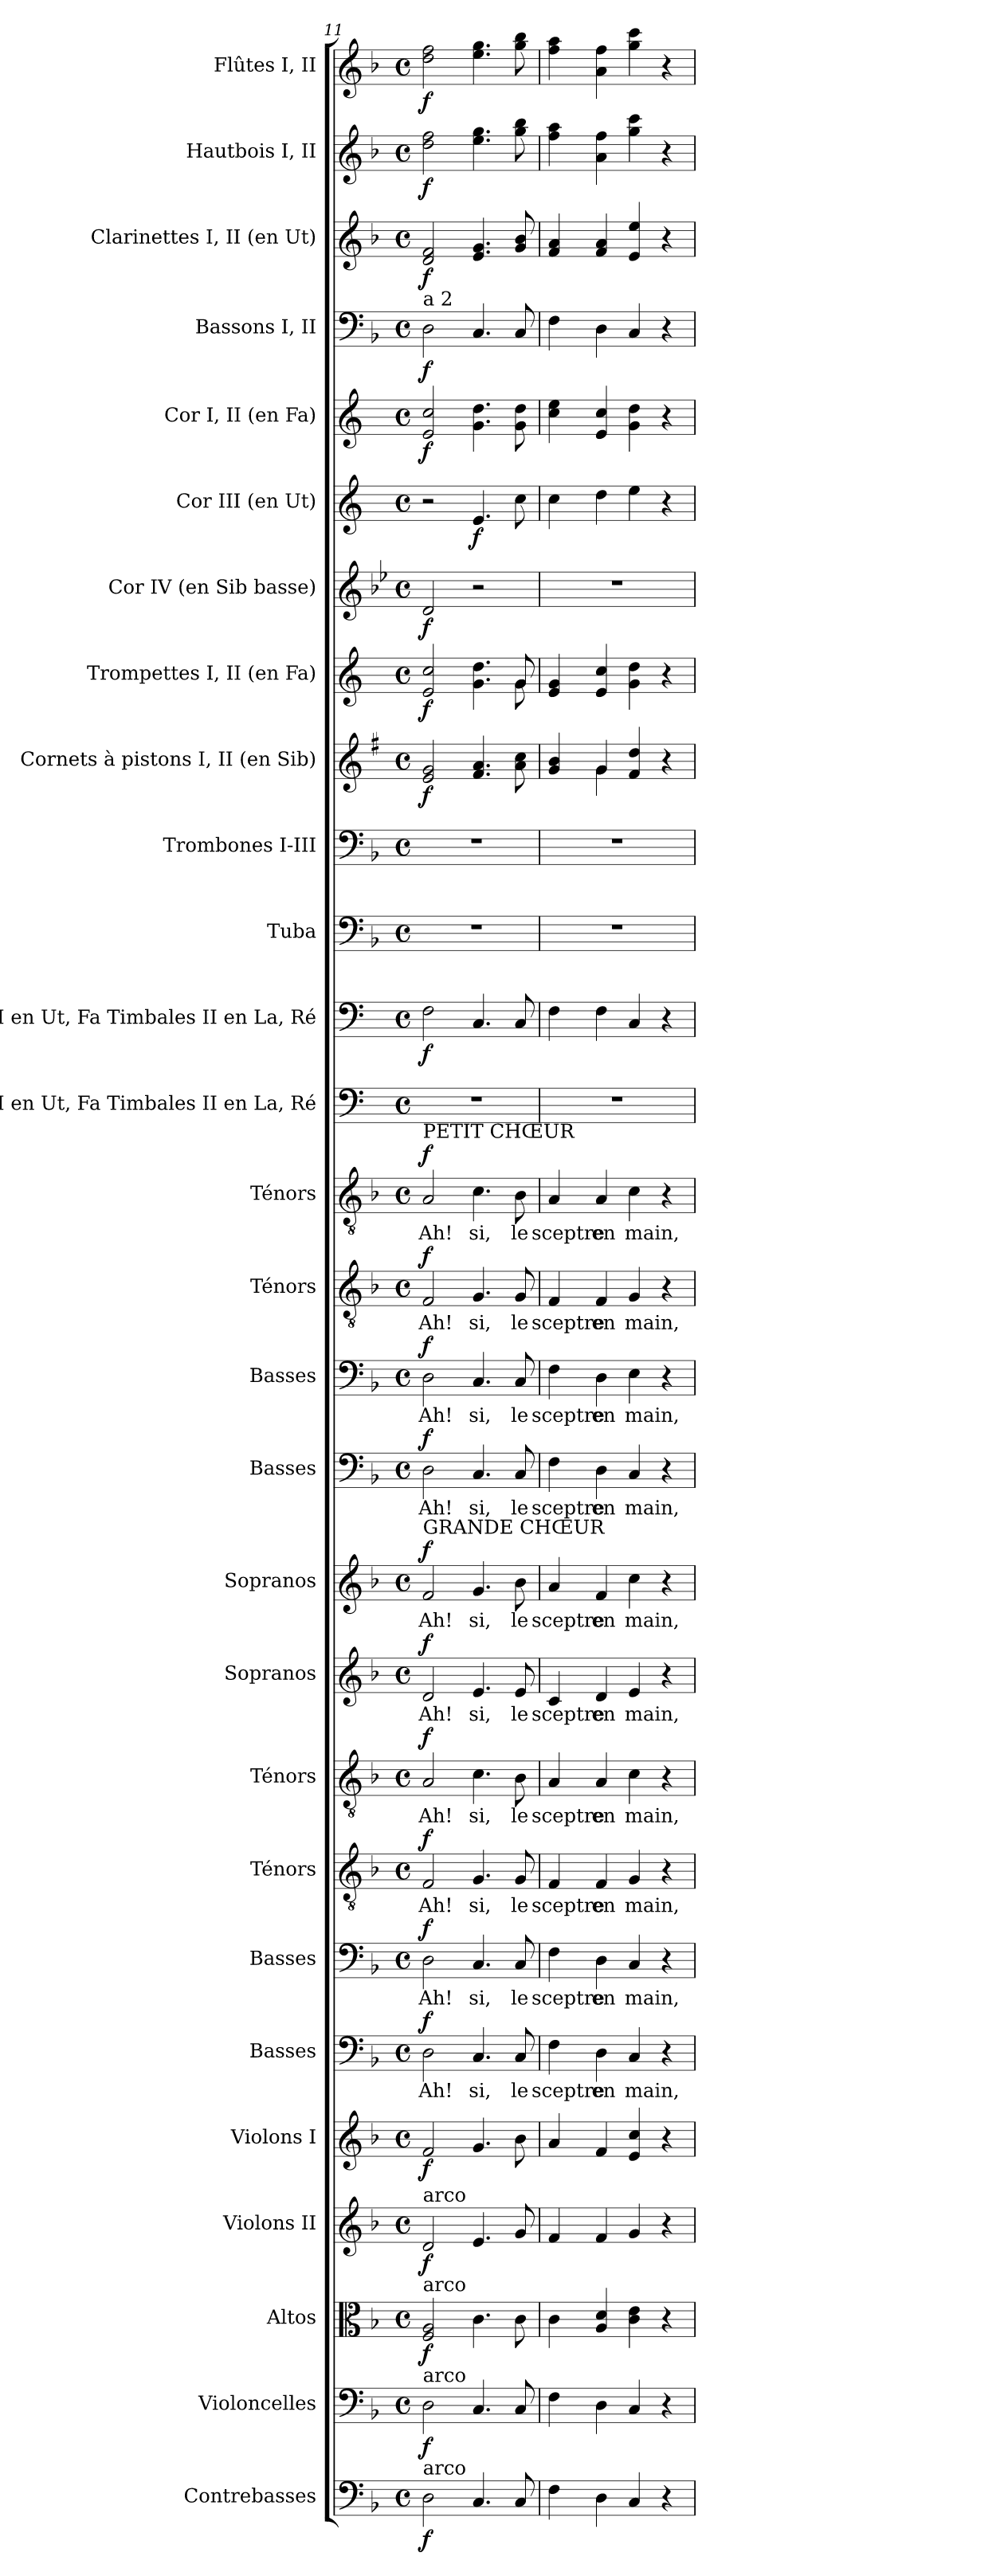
**kern	**dynam	**kern	**dynam	**kern	**dynam	**kern	**dynam	**kern	**dynam	**kern	**text	**dynam	**kern	**text	**dynam	**kern	**text	**dynam	**kern	**text	**dynam	**kern	**text	**dynam	**kern	**text	**dynam	**kern	**text	**dynam	**kern	**text	**dynam	**kern	**text	**dynam	**kern	**text	**dynam	**kern	**kern	**dynam	**kern	**kern	**kern	**dynam	**kern	**dynam	**kern	**dynam	**kern	**dynam	**kern	**dynam	**kern	**dynam	**kern	**dynam	**kern	**dynam	**kern	**dynam
*part28	*part28	*part27	*part27	*part26	*part26	*part25	*part25	*part24	*part24	*part23	*part23	*part23	*part22	*part22	*part22	*part21	*part21	*part21	*part20	*part20	*part20	*part19	*part19	*part19	*part18	*part18	*part18	*part17	*part17	*part17	*part16	*part16	*part16	*part15	*part15	*part15	*part14	*part14	*part14	*part13	*part12	*part12	*part11	*part10	*part9	*part9	*part8	*part8	*part7	*part7	*part6	*part6	*part5	*part5	*part4	*part4	*part3	*part3	*part2	*part2	*part1	*part1
*staff28	*staff28	*staff27	*staff27	*staff26	*staff26	*staff25	*staff25	*staff24	*staff24	*staff23	*staff23	*staff23	*staff22	*staff22	*staff22	*staff21	*staff21	*staff21	*staff20	*staff20	*staff20	*staff19	*staff19	*staff19	*staff18	*staff18	*staff18	*staff17	*staff17	*staff17	*staff16	*staff16	*staff16	*staff15	*staff15	*staff15	*staff14	*staff14	*staff14	*staff13	*staff12	*staff12	*staff11	*staff10	*staff9	*staff9	*staff8	*staff8	*staff7	*staff7	*staff6	*staff6	*staff5	*staff5	*staff4	*staff4	*staff3	*staff3	*staff2	*staff2	*staff1	*staff1
*I"Contrebasses	*	*I"Violoncelles	*	*I"Altos	*	*I"Violons II	*	*I"Violons I	*	*I"Basses	*	*	*I"Basses	*	*	*I"Ténors	*	*	*I"Ténors	*	*	*I"Sopranos	*	*	*I"Sopranos	*	*	*I"Basses	*	*	*I"Basses	*	*	*I"Ténors	*	*	*I"Ténors	*	*	*I"I en Ut, Fa  Timbales       II en La, Ré	*I"I en Ut, Fa  Timbales       II en La, Ré	*	*I"Tuba	*I"Trombones I-III	*I"Cornets à pistons I, II (en Sib)	*	*I"Trompettes I, II (en Fa)	*	*I"Cor IV (en Sib basse)	*	*I"Cor III (en Ut)	*	*I"Cor I, II (en Fa)	*	*I"Bassons I, II	*	*I"Clarinettes I, II (en Ut)	*	*I"Hautbois I, II	*	*I"Flûtes I, II	*
*I'Cb.	*	*I'Vlles	*	*I'Altos	*	*I'Vns II	*	*I'Vns I	*	*I'Basses	*	*	*I'Basses	*	*	*I'Tén.	*	*	*I'Tén.	*	*	*I'Sopr.	*	*	*I'Sopr.	*	*	*I'Basses	*	*	*I'Basses	*	*	*I'Tén.	*	*	*I'Tén.	*	*	*I'Timb.	*I'Timb.	*	*I'Tb.	*I'Trb.	*I'C.à p. (Sib)	*	*I'Tr. (Fa)	*	*I'Cor (Sib basse)	*	*I'Cor (Ut)	*	*I'Cor (Fa)	*	*I'Bns	*	*I'Cl. (Ut)	*	*I'Hb.	*	*I'Fl.	*
*clefF4	*	*clefF4	*	*clefC3	*	*clefG2	*	*clefG2	*	*clefF4	*	*	*clefF4	*	*	*clefGv2	*	*	*clefGv2	*	*	*clefG2	*	*	*clefG2	*	*	*clefF4	*	*	*clefF4	*	*	*clefGv2	*	*	*clefGv2	*	*	*clefF4	*clefF4	*	*clefF4	*clefF4	*clefG2	*	*clefG2	*	*clefG2	*	*clefG2	*	*clefG2	*	*clefF4	*	*clefG2	*	*clefG2	*	*clefG2	*
*ITrd7c12	*	*	*	*	*	*	*	*	*	*	*	*	*	*	*	*ITrd7c12	*	*	*ITrd7c12	*	*	*	*	*	*	*	*	*	*	*	*	*	*	*ITrd7c12	*	*	*ITrd7c12	*	*	*	*	*	*	*	*ITrd1c2	*	*ITrd-3c-5	*	*ITrd8c14	*	*ITrd7c12	*	*ITrd4c7	*	*	*	*	*	*	*	*	*
*k[b-]	*	*k[b-]	*	*k[b-]	*	*k[b-]	*	*k[b-]	*	*k[b-]	*	*	*k[b-]	*	*	*k[b-]	*	*	*k[b-]	*	*	*k[b-]	*	*	*k[b-]	*	*	*k[b-]	*	*	*k[b-]	*	*	*k[b-]	*	*	*k[b-]	*	*	*k[]	*k[]	*	*k[b-]	*k[b-]	*k[b-]	*	*k[b-]	*	*k[b-e-]	*	*k[]	*	*k[b-]	*	*k[b-]	*	*k[b-]	*	*k[b-]	*	*k[b-]	*
*F:	*	*F:	*	*F:	*	*F:	*	*F:	*	*F:	*	*	*F:	*	*	*F:	*	*	*F:	*	*	*F:	*	*	*F:	*	*	*F:	*	*	*F:	*	*	*F:	*	*	*F:	*	*	*C:	*C:	*	*F:	*F:	*F:	*	*F:	*	*B-:	*	*C:	*	*F:	*	*F:	*	*F:	*	*F:	*	*F:	*
*M4/4	*	*M4/4	*	*M4/4	*	*M4/4	*	*M4/4	*	*M4/4	*	*	*M4/4	*	*	*M4/4	*	*	*M4/4	*	*	*M4/4	*	*	*M4/4	*	*	*M4/4	*	*	*M4/4	*	*	*M4/4	*	*	*M4/4	*	*	*M4/4	*M4/4	*	*M4/4	*M4/4	*M4/4	*	*M4/4	*	*M4/4	*	*M4/4	*	*M4/4	*	*M4/4	*	*M4/4	*	*M4/4	*	*M4/4	*
*met(c)	*	*met(c)	*	*met(c)	*	*met(c)	*	*met(c)	*	*met(c)	*	*	*met(c)	*	*	*met(c)	*	*	*met(c)	*	*	*met(c)	*	*	*met(c)	*	*	*met(c)	*	*	*met(c)	*	*	*met(c)	*	*	*met(c)	*	*	*met(c)	*met(c)	*	*met(c)	*met(c)	*met(c)	*	*met(c)	*	*met(c)	*	*met(c)	*	*met(c)	*	*met(c)	*	*met(c)	*	*met(c)	*	*met(c)	*
=11	=11	=11	=11	=11	=11	=11	=11	=11	=11	=11	=11	=11	=11	=11	=11	=11	=11	=11	=11	=11	=11	=11	=11	=11	=11	=11	=11	=11	=11	=11	=11	=11	=11	=11	=11	=11	=11	=11	=11	=11	=11	=11	=11	=11	=11	=11	=11	=11	=11	=11	=11	=11	=11	=11	=11	=11	=11	=11	=11	=11	=11	=11
!	!	!	!	!	!	!	!	!	!	!	!LO:LY:b:color=#000000	!	!	!	!	!	!	!	!	!	!	!	!	!	!	!	!	!	!	!	!	!	!	!	!	!	!	!	!	!	!	!	!	!	!	!	!	!	!	!	!	!	!	!	!	!	!	!	!	!	!	!
!	!	!	!	!	!	!	!	!	!	!	!	!	!	!LO:LY:b:color=#000000	!	!	!	!	!	!	!	!	!	!	!	!	!	!	!	!	!	!	!	!	!	!	!	!	!	!	!	!	!	!	!	!	!	!	!	!	!	!	!	!	!	!	!	!	!	!	!	!
!	!	!	!	!	!	!	!	!	!	!	!	!	!	!	!	!	!LO:LY:b:color=#000000	!	!	!	!	!	!	!	!	!	!	!	!	!	!	!	!	!	!	!	!	!	!	!	!	!	!	!	!	!	!	!	!	!	!	!	!	!	!	!	!	!	!	!	!	!
!	!	!	!	!	!	!	!	!	!	!	!	!	!	!	!	!	!	!	!	!LO:LY:b:color=#000000	!	!	!	!	!	!	!	!	!	!	!	!	!	!	!	!	!	!	!	!	!	!	!	!	!	!	!	!	!	!	!	!	!	!	!	!	!	!	!	!	!	!
!	!	!	!	!	!	!	!	!	!	!	!	!	!	!	!	!	!	!	!	!	!	!	!LO:LY:b:color=#000000	!	!	!	!	!	!	!	!	!	!	!	!	!	!	!	!	!	!	!	!	!	!	!	!	!	!	!	!	!	!	!	!	!	!	!	!	!	!	!
!	!	!	!	!	!	!	!	!	!	!	!	!	!	!	!	!	!	!	!	!	!	!	!	!	!	!LO:LY:b:color=#000000	!	!	!	!	!	!	!	!	!	!	!	!	!	!	!	!	!	!	!	!	!	!	!	!	!	!	!	!	!	!	!	!	!	!	!	!
!	!	!	!	!	!	!	!	!	!	!	!	!	!	!	!	!	!	!	!	!	!	!	!	!	!	!	!	!	!LO:LY:b:color=#000000	!	!	!	!	!	!	!	!	!	!	!	!	!	!	!	!	!	!	!	!	!	!	!	!	!	!	!	!	!	!	!	!	!
!	!	!	!	!	!	!	!	!	!	!	!	!	!	!	!	!	!	!	!	!	!	!	!	!	!	!	!	!	!	!	!	!LO:LY:b:color=#000000	!	!	!	!	!	!	!	!	!	!	!	!	!	!	!	!	!	!	!	!	!	!	!	!	!	!	!	!	!	!
!	!	!	!	!	!	!	!	!	!	!	!	!	!	!	!	!	!	!	!	!	!	!	!	!	!	!	!	!	!	!	!	!	!	!	!LO:LY:b:color=#000000	!	!	!	!	!	!	!	!	!	!	!	!	!	!	!	!	!	!	!	!	!	!	!	!	!	!	!
!	!	!	!	!	!	!	!	!	!	!	!	!	!	!	!	!	!	!	!	!	!	!	!	!	!	!	!	!	!	!	!	!	!	!	!	!	!	!	!	!	!	!	!	!	!	!	!	!	!	!	!	!	!	!	!LO:TX:a:t=a 2	!	!	!	!	!	!	!
!	!	!	!	!	!	!	!	!	!	!	!	!	!	!	!	!	!	!	!	!	!	!	!	!	!	!	!	!	!	!	!	!	!	!	!	!	!LO:TX:a:t=PETIT CHŒUR	!	!	!	!	!	!	!	!	!	!	!	!	!	!	!	!	!	!	!	!	!	!	!	!	!
!	!	!	!	!	!	!	!	!	!	!	!	!	!	!	!	!	!	!	!	!	!	!	!	!	!LO:TX:a:t=GRANDE CHŒUR	!	!	!	!	!	!	!	!	!	!	!	!	!	!	!	!	!	!	!	!	!	!	!	!	!	!	!	!	!	!	!	!	!	!	!	!	!
!	!	!	!	!	!	!LO:TX:a:t=arco	!	!	!	!	!	!	!	!	!	!	!	!	!	!	!	!	!	!	!	!	!	!	!	!	!	!	!	!	!	!	!	!	!	!	!	!	!	!	!	!	!	!	!	!	!	!	!	!	!	!	!	!	!	!	!	!
!	!	!	!	!LO:TX:a:t=arco	!	!	!	!	!	!	!	!	!	!	!	!	!	!	!	!	!	!	!	!	!	!	!	!	!	!	!	!	!	!	!	!	!	!	!	!	!	!	!	!	!	!	!	!	!	!	!	!	!	!	!	!	!	!	!	!	!	!
!	!	!LO:TX:a:t=arco	!	!	!	!	!	!	!	!	!	!	!	!	!	!	!	!	!	!	!	!	!	!	!	!	!	!	!	!	!	!	!	!	!	!	!	!	!	!	!	!	!	!	!	!	!	!	!	!	!	!	!	!	!	!	!	!	!	!	!	!
!LO:TX:a:t=arco	!	!	!	!	!	!	!	!	!	!	!	!	!	!	!	!	!	!	!	!	!	!	!	!	!	!	!	!	!	!	!	!	!	!	!	!	!	!	!	!	!	!	!	!	!	!	!	!	!	!	!	!	!	!	!	!	!	!	!	!	!	!
!	!	!	!	!	!	!	!	!	!	!	!	!	!	!	!	!	!	!	!	!	!	!	!	!	!	!	!	!	!	!	!	!	!	!	!	!	!	!LO:LY:b:color=#000000	!	!	!	!	!	!	!	!	!	!	!	!	!	!	!	!	!	!	!	!	!	!	!	!
*	*	*	*	*	*	*	*	*	*	*	*	*	*	*	*	*	*	*	*	*	*	*	*	*	*	*	*	*	*	*	*	*	*	*	*	*	*	*	*	*	*	*	*	*	*	*	*^	*	*	*	*	*	*	*	*	*	*	*	*	*	*	*
2DDi\	f	2Di\	f	2Fi/ 2Ai	f	2di/	f	2fi/	f	2Di\	Ah!	f	2Di\	Ah!	f	2FFi/	Ah!	f	2AAi/	Ah!	f	2di/	Ah!	f	2fi/	Ah!	f	2Di\	Ah!	f	2Di\	Ah!	f	2FFi/	Ah!	f	2AAi/	Ah!	f	1r	2Fi\	f	1r	1r	2di/ 2fi	f	2ai/ 2ffi	2..ryy	f	2Di/	f	2r	.	2Ai/ 2fi	f	2Di\	f	2di/ 2fi	f	2ddi\ 2ffi	f	2ddi\ 2ffi	f
!	!	!	!	!	!	!	!	!	!	!	!LO:LY:b:color=#000000	!	!	!	!	!	!	!	!	!	!	!	!	!	!	!	!	!	!	!	!	!	!	!	!	!	!	!	!	!	!	!	!	!	!	!	!	!	!	!	!	!	!	!	!	!	!	!	!	!	!	!	!
!	!	!	!	!	!	!	!	!	!	!	!	!	!	!LO:LY:b:color=#000000	!	!	!	!	!	!	!	!	!	!	!	!	!	!	!	!	!	!	!	!	!	!	!	!	!	!	!	!	!	!	!	!	!	!	!	!	!	!	!	!	!	!	!	!	!	!	!	!	!
!	!	!	!	!	!	!	!	!	!	!	!	!	!	!	!	!	!LO:LY:b:color=#000000	!	!	!	!	!	!	!	!	!	!	!	!	!	!	!	!	!	!	!	!	!	!	!	!	!	!	!	!	!	!	!	!	!	!	!	!	!	!	!	!	!	!	!	!	!	!
!	!	!	!	!	!	!	!	!	!	!	!	!	!	!	!	!	!	!	!	!LO:LY:b:color=#000000	!	!	!	!	!	!	!	!	!	!	!	!	!	!	!	!	!	!	!	!	!	!	!	!	!	!	!	!	!	!	!	!	!	!	!	!	!	!	!	!	!	!	!
!	!	!	!	!	!	!	!	!	!	!	!	!	!	!	!	!	!	!	!	!	!	!	!LO:LY:b:color=#000000	!	!	!	!	!	!	!	!	!	!	!	!	!	!	!	!	!	!	!	!	!	!	!	!	!	!	!	!	!	!	!	!	!	!	!	!	!	!	!	!
!	!	!	!	!	!	!	!	!	!	!	!	!	!	!	!	!	!	!	!	!	!	!	!	!	!	!LO:LY:b:color=#000000	!	!	!	!	!	!	!	!	!	!	!	!	!	!	!	!	!	!	!	!	!	!	!	!	!	!	!	!	!	!	!	!	!	!	!	!	!
!	!	!	!	!	!	!	!	!	!	!	!	!	!	!	!	!	!	!	!	!	!	!	!	!	!	!	!	!	!LO:LY:b:color=#000000	!	!	!	!	!	!	!	!	!	!	!	!	!	!	!	!	!	!	!	!	!	!	!	!	!	!	!	!	!	!	!	!	!	!
!	!	!	!	!	!	!	!	!	!	!	!	!	!	!	!	!	!	!	!	!	!	!	!	!	!	!	!	!	!	!	!	!LO:LY:b:color=#000000	!	!	!	!	!	!	!	!	!	!	!	!	!	!	!	!	!	!	!	!	!	!	!	!	!	!	!	!	!	!	!
!	!	!	!	!	!	!	!	!	!	!	!	!	!	!	!	!	!	!	!	!	!	!	!	!	!	!	!	!	!	!	!	!	!	!	!LO:LY:b:color=#000000	!	!	!	!	!	!	!	!	!	!	!	!	!	!	!	!	!	!	!	!	!	!	!	!	!	!	!	!
!	!	!	!	!	!	!	!	!	!	!	!	!	!	!	!	!	!	!	!	!	!	!	!	!	!	!	!	!	!	!	!	!	!	!	!	!	!	!LO:LY:b:color=#000000	!	!	!	!	!	!	!	!	!	!	!	!	!	!	!	!	!	!	!	!	!	!	!	!	!
4.CCi/	.	4.Ci/	.	4.ci\	.	4.ei/	.	4.gi/	.	4.Ci/	si,	.	4.Ci/	si,	.	4.GGi/	si,	.	4.Ci\	si,	.	4.ei/	si,	.	4.gi/	si,	.	4.Ci/	si,	.	4.Ci/	si,	.	4.GGi/	si,	.	4.Ci\	si,	.	.	4.Ci/	.	.	.	4.ei/ 4.gi	.	4.cci\ 4.ggi	.	.	2r	.	4.Ei/	f	4.ci\ 4.gi	.	4.Ci/	.	4.ei/ 4.gi	.	4.eei\ 4.ggi	.	4.eei\ 4.ggi	.
!	!	!	!	!	!	!	!	!	!	!	!LO:LY:b:color=#000000	!	!	!	!	!	!	!	!	!	!	!	!	!	!	!	!	!	!	!	!	!	!	!	!	!	!	!	!	!	!	!	!	!	!	!	!	!	!	!	!	!	!	!	!	!	!	!	!	!	!	!	!
!	!	!	!	!	!	!	!	!	!	!	!	!	!	!LO:LY:b:color=#000000	!	!	!	!	!	!	!	!	!	!	!	!	!	!	!	!	!	!	!	!	!	!	!	!	!	!	!	!	!	!	!	!	!	!	!	!	!	!	!	!	!	!	!	!	!	!	!	!	!
!	!	!	!	!	!	!	!	!	!	!	!	!	!	!	!	!	!LO:LY:b:color=#000000	!	!	!	!	!	!	!	!	!	!	!	!	!	!	!	!	!	!	!	!	!	!	!	!	!	!	!	!	!	!	!	!	!	!	!	!	!	!	!	!	!	!	!	!	!	!
!	!	!	!	!	!	!	!	!	!	!	!	!	!	!	!	!	!	!	!	!LO:LY:b:color=#000000	!	!	!	!	!	!	!	!	!	!	!	!	!	!	!	!	!	!	!	!	!	!	!	!	!	!	!	!	!	!	!	!	!	!	!	!	!	!	!	!	!	!	!
!	!	!	!	!	!	!	!	!	!	!	!	!	!	!	!	!	!	!	!	!	!	!	!LO:LY:b:color=#000000	!	!	!	!	!	!	!	!	!	!	!	!	!	!	!	!	!	!	!	!	!	!	!	!	!	!	!	!	!	!	!	!	!	!	!	!	!	!	!	!
!	!	!	!	!	!	!	!	!	!	!	!	!	!	!	!	!	!	!	!	!	!	!	!	!	!	!LO:LY:b:color=#000000	!	!	!	!	!	!	!	!	!	!	!	!	!	!	!	!	!	!	!	!	!	!	!	!	!	!	!	!	!	!	!	!	!	!	!	!	!
!	!	!	!	!	!	!	!	!	!	!	!	!	!	!	!	!	!	!	!	!	!	!	!	!	!	!	!	!	!LO:LY:b:color=#000000	!	!	!	!	!	!	!	!	!	!	!	!	!	!	!	!	!	!	!	!	!	!	!	!	!	!	!	!	!	!	!	!	!	!
!	!	!	!	!	!	!	!	!	!	!	!	!	!	!	!	!	!	!	!	!	!	!	!	!	!	!	!	!	!	!	!	!LO:LY:b:color=#000000	!	!	!	!	!	!	!	!	!	!	!	!	!	!	!	!	!	!	!	!	!	!	!	!	!	!	!	!	!	!	!
!	!	!	!	!	!	!	!	!	!	!	!	!	!	!	!	!	!	!	!	!	!	!	!	!	!	!	!	!	!	!	!	!	!	!	!LO:LY:b:color=#000000	!	!	!	!	!	!	!	!	!	!	!	!	!	!	!	!	!	!	!	!	!	!	!	!	!	!	!	!
!	!	!	!	!	!	!	!	!	!	!	!	!	!	!	!	!	!	!	!	!	!	!	!	!	!	!	!	!	!	!	!	!	!	!	!	!	!	!LO:LY:b:color=#000000	!	!	!	!	!	!	!	!	!	!	!	!	!	!	!	!	!	!	!	!	!	!	!	!	!
8CCi/	.	8Ci/	.	8ci\	.	8gi/	.	8b-i\	.	8Ci/	le	.	8Ci/	le	.	8GGi/	le	.	8BB-i\	le	.	8ei/	le	.	8b-i\	le	.	8Ci/	le	.	8Ci/	le	.	8GGi/	le	.	8BB-i\	le	.	.	8Ci/	.	.	.	8gi\ 8b-i	.	8cci/	8cci\	.	.	.	8ci\	.	8ci\ 8gi	.	8Ci/	.	8gi/ 8b-i	.	8ggi\ 8bb-i	.	8ggi\ 8bb-i	.
*	*	*	*	*	*	*	*	*	*	*	*	*	*	*	*	*	*	*	*	*	*	*	*	*	*	*	*	*	*	*	*	*	*	*	*	*	*	*	*	*	*	*	*	*	*	*	*v	*v	*	*	*	*	*	*	*	*	*	*	*	*	*	*	*
=12	=12	=12	=12	=12	=12	=12	=12	=12	=12	=12	=12	=12	=12	=12	=12	=12	=12	=12	=12	=12	=12	=12	=12	=12	=12	=12	=12	=12	=12	=12	=12	=12	=12	=12	=12	=12	=12	=12	=12	=12	=12	=12	=12	=12	=12	=12	=12	=12	=12	=12	=12	=12	=12	=12	=12	=12	=12	=12	=12	=12	=12	=12
*	*	*	*	*	*	*	*	*	*	*	*	*	*	*	*	*	*	*	*	*	*	*	*	*	*	*	*	*	*	*	*	*	*	*	*	*	*	*	*	*	*	*	*	*	*	*	*^	*	*	*	*	*	*	*	*	*	*	*	*	*	*	*
!	!	!	!	!	!	!	!	!	!	!	!LO:LY:b:color=#000000	!	!	!	!	!	!	!	!	!	!	!	!	!	!	!	!	!	!	!	!	!	!	!	!	!	!	!	!	!	!	!	!	!	!	!	!	!	!	!	!	!	!	!	!	!	!	!	!	!	!	!	!
*	*	*	*	*	*	*	*	*	*	*	*	*	*	*	*	*	*	*	*	*	*	*	*	*	*	*	*	*	*	*	*	*	*	*	*	*	*	*	*	*	*	*	*	*	*	*	*v	*v	*	*	*	*	*	*	*	*	*	*	*	*	*	*	*
*	*	*	*	*	*	*	*	*	*	*	*	*	*	*	*	*	*	*	*	*	*	*	*	*	*	*	*	*	*	*	*	*	*	*	*	*	*	*	*	*	*	*	*	*	*	*	*^	*	*	*	*	*	*	*	*	*	*	*	*	*	*	*
!	!	!	!	!	!	!	!	!	!	!	!	!	!	!LO:LY:b:color=#000000	!	!	!	!	!	!	!	!	!	!	!	!	!	!	!	!	!	!	!	!	!	!	!	!	!	!	!	!	!	!	!	!	!	!	!	!	!	!	!	!	!	!	!	!	!	!	!	!	!
*	*	*	*	*	*	*	*	*	*	*	*	*	*	*	*	*	*	*	*	*	*	*	*	*	*	*	*	*	*	*	*	*	*	*	*	*	*	*	*	*	*	*	*	*	*	*	*v	*v	*	*	*	*	*	*	*	*	*	*	*	*	*	*	*
*	*	*	*	*	*	*	*	*	*	*	*	*	*	*	*	*	*	*	*	*	*	*	*	*	*	*	*	*	*	*	*	*	*	*	*	*	*	*	*	*	*	*	*	*	*	*	*^	*	*	*	*	*	*	*	*	*	*	*	*	*	*	*
!	!	!	!	!	!	!	!	!	!	!	!	!	!	!	!	!	!LO:LY:b:color=#000000	!	!	!	!	!	!	!	!	!	!	!	!	!	!	!	!	!	!	!	!	!	!	!	!	!	!	!	!	!	!	!	!	!	!	!	!	!	!	!	!	!	!	!	!	!	!
*	*	*	*	*	*	*	*	*	*	*	*	*	*	*	*	*	*	*	*	*	*	*	*	*	*	*	*	*	*	*	*	*	*	*	*	*	*	*	*	*	*	*	*	*	*	*	*v	*v	*	*	*	*	*	*	*	*	*	*	*	*	*	*	*
*	*	*	*	*	*	*	*	*	*	*	*	*	*	*	*	*	*	*	*	*	*	*	*	*	*	*	*	*	*	*	*	*	*	*	*	*	*	*	*	*	*	*	*	*	*	*	*^	*	*	*	*	*	*	*	*	*	*	*	*	*	*	*
!	!	!	!	!	!	!	!	!	!	!	!	!	!	!	!	!	!	!	!	!LO:LY:b:color=#000000	!	!	!	!	!	!	!	!	!	!	!	!	!	!	!	!	!	!	!	!	!	!	!	!	!	!	!	!	!	!	!	!	!	!	!	!	!	!	!	!	!	!	!
*	*	*	*	*	*	*	*	*	*	*	*	*	*	*	*	*	*	*	*	*	*	*	*	*	*	*	*	*	*	*	*	*	*	*	*	*	*	*	*	*	*	*	*	*	*	*	*v	*v	*	*	*	*	*	*	*	*	*	*	*	*	*	*	*
*	*	*	*	*	*	*	*	*	*	*	*	*	*	*	*	*	*	*	*	*	*	*	*	*	*	*	*	*	*	*	*	*	*	*	*	*	*	*	*	*	*	*	*	*	*	*	*^	*	*	*	*	*	*	*	*	*	*	*	*	*	*	*
!	!	!	!	!	!	!	!	!	!	!	!	!	!	!	!	!	!	!	!	!	!	!	!LO:LY:b:color=#000000	!	!	!	!	!	!	!	!	!	!	!	!	!	!	!	!	!	!	!	!	!	!	!	!	!	!	!	!	!	!	!	!	!	!	!	!	!	!	!	!
*	*	*	*	*	*	*	*	*	*	*	*	*	*	*	*	*	*	*	*	*	*	*	*	*	*	*	*	*	*	*	*	*	*	*	*	*	*	*	*	*	*	*	*	*	*	*	*v	*v	*	*	*	*	*	*	*	*	*	*	*	*	*	*	*
*	*	*	*	*	*	*	*	*	*	*	*	*	*	*	*	*	*	*	*	*	*	*	*	*	*	*	*	*	*	*	*	*	*	*	*	*	*	*	*	*	*	*	*	*	*	*	*^	*	*	*	*	*	*	*	*	*	*	*	*	*	*	*
!	!	!	!	!	!	!	!	!	!	!	!	!	!	!	!	!	!	!	!	!	!	!	!	!	!	!LO:LY:b:color=#000000	!	!	!	!	!	!	!	!	!	!	!	!	!	!	!	!	!	!	!	!	!	!	!	!	!	!	!	!	!	!	!	!	!	!	!	!	!
*	*	*	*	*	*	*	*	*	*	*	*	*	*	*	*	*	*	*	*	*	*	*	*	*	*	*	*	*	*	*	*	*	*	*	*	*	*	*	*	*	*	*	*	*	*	*	*v	*v	*	*	*	*	*	*	*	*	*	*	*	*	*	*	*
*	*	*	*	*	*	*	*	*	*	*	*	*	*	*	*	*	*	*	*	*	*	*	*	*	*	*	*	*	*	*	*	*	*	*	*	*	*	*	*	*	*	*	*	*	*	*	*^	*	*	*	*	*	*	*	*	*	*	*	*	*	*	*
!	!	!	!	!	!	!	!	!	!	!	!	!	!	!	!	!	!	!	!	!	!	!	!	!	!	!	!	!	!LO:LY:b:color=#000000	!	!	!	!	!	!	!	!	!	!	!	!	!	!	!	!	!	!	!	!	!	!	!	!	!	!	!	!	!	!	!	!	!	!
*	*	*	*	*	*	*	*	*	*	*	*	*	*	*	*	*	*	*	*	*	*	*	*	*	*	*	*	*	*	*	*	*	*	*	*	*	*	*	*	*	*	*	*	*	*	*	*v	*v	*	*	*	*	*	*	*	*	*	*	*	*	*	*	*
*	*	*	*	*	*	*	*	*	*	*	*	*	*	*	*	*	*	*	*	*	*	*	*	*	*	*	*	*	*	*	*	*	*	*	*	*	*	*	*	*	*	*	*	*	*	*	*^	*	*	*	*	*	*	*	*	*	*	*	*	*	*	*
!	!	!	!	!	!	!	!	!	!	!	!	!	!	!	!	!	!	!	!	!	!	!	!	!	!	!	!	!	!	!	!	!LO:LY:b:color=#000000	!	!	!	!	!	!	!	!	!	!	!	!	!	!	!	!	!	!	!	!	!	!	!	!	!	!	!	!	!	!	!
*	*	*	*	*	*	*	*	*	*	*	*	*	*	*	*	*	*	*	*	*	*	*	*	*	*	*	*	*	*	*	*	*	*	*	*	*	*	*	*	*	*	*	*	*	*	*	*v	*v	*	*	*	*	*	*	*	*	*	*	*	*	*	*	*
*	*	*	*	*	*	*	*	*	*	*	*	*	*	*	*	*	*	*	*	*	*	*	*	*	*	*	*	*	*	*	*	*	*	*	*	*	*	*	*	*	*	*	*	*	*	*	*^	*	*	*	*	*	*	*	*	*	*	*	*	*	*	*
!	!	!	!	!	!	!	!	!	!	!	!	!	!	!	!	!	!	!	!	!	!	!	!	!	!	!	!	!	!	!	!	!	!	!	!LO:LY:b:color=#000000	!	!	!	!	!	!	!	!	!	!	!	!	!	!	!	!	!	!	!	!	!	!	!	!	!	!	!	!
*	*	*	*	*	*	*	*	*	*	*	*	*	*	*	*	*	*	*	*	*	*	*	*	*	*	*	*	*	*	*	*	*	*	*	*	*	*	*	*	*	*	*	*	*	*	*	*v	*v	*	*	*	*	*	*	*	*	*	*	*	*	*	*	*
*	*	*	*	*	*	*	*	*	*	*	*	*	*	*	*	*	*	*	*	*	*	*	*	*	*	*	*	*	*	*	*	*	*	*	*	*	*	*	*	*	*	*	*	*	*	*	*^	*	*	*	*	*	*	*	*	*	*	*	*	*	*	*
!	!	!	!	!	!	!	!	!	!	!	!	!	!	!	!	!	!	!	!	!	!	!	!	!	!	!	!	!	!	!	!	!	!	!	!	!	!	!LO:LY:b:color=#000000	!	!	!	!	!	!	!	!	!	!	!	!	!	!	!	!	!	!	!	!	!	!	!	!	!
*	*	*	*	*	*	*	*	*	*	*	*	*	*	*	*	*	*	*	*	*	*	*	*	*	*	*	*	*	*	*	*	*	*	*	*	*	*	*	*	*	*	*	*	*	*^	*	*v	*v	*	*	*	*	*	*	*	*	*	*	*	*	*	*	*
4FFi\	.	4Fi\	.	4ci\	.	4fi/	.	4ai/	.	4Fi\	sceptre	.	4Fi\	sceptre	.	4FFi/	sceptre	.	4AAi/	sceptre	.	4ci/	sceptre	.	4ai/	sceptre	.	4Fi\	sceptre	.	4Fi\	sceptre	.	4FFi/	sceptre	.	4AAi/	sceptre	.	1r	4Fi\	.	1r	1r	4fi/ 4ai	4ryy	.	4ai/ 4cci	.	1r	.	4ci\	.	4fi\ 4ai	.	4Fi\	.	4fi/ 4ai	.	4ffi\ 4aai	.	4ffi\ 4aai	.
!	!	!	!	!	!	!	!	!	!	!	!LO:LY:b:color=#000000	!	!	!	!	!	!	!	!	!	!	!	!	!	!	!	!	!	!	!	!	!	!	!	!	!	!	!	!	!	!	!	!	!	!	!	!	!	!	!	!	!	!	!	!	!	!	!	!	!	!	!	!
!	!	!	!	!	!	!	!	!	!	!	!	!	!	!LO:LY:b:color=#000000	!	!	!	!	!	!	!	!	!	!	!	!	!	!	!	!	!	!	!	!	!	!	!	!	!	!	!	!	!	!	!	!	!	!	!	!	!	!	!	!	!	!	!	!	!	!	!	!	!
!	!	!	!	!	!	!	!	!	!	!	!	!	!	!	!	!	!LO:LY:b:color=#000000	!	!	!	!	!	!	!	!	!	!	!	!	!	!	!	!	!	!	!	!	!	!	!	!	!	!	!	!	!	!	!	!	!	!	!	!	!	!	!	!	!	!	!	!	!	!
!	!	!	!	!	!	!	!	!	!	!	!	!	!	!	!	!	!	!	!	!LO:LY:b:color=#000000	!	!	!	!	!	!	!	!	!	!	!	!	!	!	!	!	!	!	!	!	!	!	!	!	!	!	!	!	!	!	!	!	!	!	!	!	!	!	!	!	!	!	!
!	!	!	!	!	!	!	!	!	!	!	!	!	!	!	!	!	!	!	!	!	!	!	!LO:LY:b:color=#000000	!	!	!	!	!	!	!	!	!	!	!	!	!	!	!	!	!	!	!	!	!	!	!	!	!	!	!	!	!	!	!	!	!	!	!	!	!	!	!	!
!	!	!	!	!	!	!	!	!	!	!	!	!	!	!	!	!	!	!	!	!	!	!	!	!	!	!LO:LY:b:color=#000000	!	!	!	!	!	!	!	!	!	!	!	!	!	!	!	!	!	!	!	!	!	!	!	!	!	!	!	!	!	!	!	!	!	!	!	!	!
!	!	!	!	!	!	!	!	!	!	!	!	!	!	!	!	!	!	!	!	!	!	!	!	!	!	!	!	!	!LO:LY:b:color=#000000	!	!	!	!	!	!	!	!	!	!	!	!	!	!	!	!	!	!	!	!	!	!	!	!	!	!	!	!	!	!	!	!	!	!
!	!	!	!	!	!	!	!	!	!	!	!	!	!	!	!	!	!	!	!	!	!	!	!	!	!	!	!	!	!	!	!	!LO:LY:b:color=#000000	!	!	!	!	!	!	!	!	!	!	!	!	!	!	!	!	!	!	!	!	!	!	!	!	!	!	!	!	!	!	!
!	!	!	!	!	!	!	!	!	!	!	!	!	!	!	!	!	!	!	!	!	!	!	!	!	!	!	!	!	!	!	!	!	!	!	!LO:LY:b:color=#000000	!	!	!	!	!	!	!	!	!	!	!	!	!	!	!	!	!	!	!	!	!	!	!	!	!	!	!	!
!	!	!	!	!	!	!	!	!	!	!	!	!	!	!	!	!	!	!	!	!	!	!	!	!	!	!	!	!	!	!	!	!	!	!	!	!	!	!LO:LY:b:color=#000000	!	!	!	!	!	!	!	!	!	!	!	!	!	!	!	!	!	!	!	!	!	!	!	!	!
4DDi\	.	4Di\	.	4Ai/ 4di	.	4fi/	.	4fi/	.	4Di\	en	.	4Di\	en	.	4FFi/	en	.	4AAi/	en	.	4di/	en	.	4fi/	en	.	4Di\	en	.	4Di\	en	.	4FFi/	en	.	4AAi/	en	.	.	4Fi\	.	.	.	4fi/	4fi\	.	4ai/ 4ffi	.	.	.	4di\	.	4Ai/ 4fi	.	4Di\	.	4fi/ 4ai	.	4ai\ 4ffi	.	4ai\ 4ffi	.
!	!	!	!	!	!	!	!	!	!	!	!LO:LY:b:color=#000000	!	!	!	!	!	!	!	!	!	!	!	!	!	!	!	!	!	!	!	!	!	!	!	!	!	!	!	!	!	!	!	!	!	!	!	!	!	!	!	!	!	!	!	!	!	!	!	!	!	!	!	!
!	!	!	!	!	!	!	!	!	!	!	!	!	!	!LO:LY:b:color=#000000	!	!	!	!	!	!	!	!	!	!	!	!	!	!	!	!	!	!	!	!	!	!	!	!	!	!	!	!	!	!	!	!	!	!	!	!	!	!	!	!	!	!	!	!	!	!	!	!	!
!	!	!	!	!	!	!	!	!	!	!	!	!	!	!	!	!	!LO:LY:b:color=#000000	!	!	!	!	!	!	!	!	!	!	!	!	!	!	!	!	!	!	!	!	!	!	!	!	!	!	!	!	!	!	!	!	!	!	!	!	!	!	!	!	!	!	!	!	!	!
!	!	!	!	!	!	!	!	!	!	!	!	!	!	!	!	!	!	!	!	!LO:LY:b:color=#000000	!	!	!	!	!	!	!	!	!	!	!	!	!	!	!	!	!	!	!	!	!	!	!	!	!	!	!	!	!	!	!	!	!	!	!	!	!	!	!	!	!	!	!
!	!	!	!	!	!	!	!	!	!	!	!	!	!	!	!	!	!	!	!	!	!	!	!LO:LY:b:color=#000000	!	!	!	!	!	!	!	!	!	!	!	!	!	!	!	!	!	!	!	!	!	!	!	!	!	!	!	!	!	!	!	!	!	!	!	!	!	!	!	!
!	!	!	!	!	!	!	!	!	!	!	!	!	!	!	!	!	!	!	!	!	!	!	!	!	!	!LO:LY:b:color=#000000	!	!	!	!	!	!	!	!	!	!	!	!	!	!	!	!	!	!	!	!	!	!	!	!	!	!	!	!	!	!	!	!	!	!	!	!	!
!	!	!	!	!	!	!	!	!	!	!	!	!	!	!	!	!	!	!	!	!	!	!	!	!	!	!	!	!	!LO:LY:b:color=#000000	!	!	!	!	!	!	!	!	!	!	!	!	!	!	!	!	!	!	!	!	!	!	!	!	!	!	!	!	!	!	!	!	!	!
!	!	!	!	!	!	!	!	!	!	!	!	!	!	!	!	!	!	!	!	!	!	!	!	!	!	!	!	!	!	!	!	!LO:LY:b:color=#000000	!	!	!	!	!	!	!	!	!	!	!	!	!	!	!	!	!	!	!	!	!	!	!	!	!	!	!	!	!	!	!
!	!	!	!	!	!	!	!	!	!	!	!	!	!	!	!	!	!	!	!	!	!	!	!	!	!	!	!	!	!	!	!	!	!	!	!LO:LY:b:color=#000000	!	!	!	!	!	!	!	!	!	!	!	!	!	!	!	!	!	!	!	!	!	!	!	!	!	!	!	!
!	!	!	!	!	!	!	!	!	!	!	!	!	!	!	!	!	!	!	!	!	!	!	!	!	!	!	!	!	!	!	!	!	!	!	!	!	!	!LO:LY:b:color=#000000	!	!	!	!	!	!	!	!	!	!	!	!	!	!	!	!	!	!	!	!	!	!	!	!	!
4CCi/	.	4Ci/	.	4ci\ 4ei	.	4gi/	.	4ei/ 4cci	.	4Ci/	main,	.	4Ci/	main,	.	4GGi/	main,	.	4Ci\	main,	.	4ei/	main,	.	4cci\	main,	.	4Ci/	main,	.	4Ei\	main,	.	4GGi/	main,	.	4Ci\	main,	.	.	4Ci/	.	.	.	4ei/ 4cci	2ryy	.	4cci\ 4ggi	.	.	.	4ei\	.	4ci\ 4gi	.	4Ci/	.	4ei/ 4eei	.	4ggi\ 4ccci	.	4ggi\ 4ccci	.
4r	.	4r	.	4r	.	4r	.	4r	.	4r	.	.	4r	.	.	4r	.	.	4r	.	.	4r	.	.	4r	.	.	4r	.	.	4r	.	.	4r	.	.	4r	.	.	.	4r	.	.	.	4r	.	.	4r	.	.	.	4r	.	4r	.	4r	.	4r	.	4r	.	4r	.
*	*	*	*	*	*	*	*	*	*	*	*	*	*	*	*	*	*	*	*	*	*	*	*	*	*	*	*	*	*	*	*	*	*	*	*	*	*	*	*	*	*	*	*	*	*v	*v	*	*	*	*	*	*	*	*	*	*	*	*	*	*	*	*	*
=	=	=	=	=	=	=	=	=	=	=	=	=	=	=	=	=	=	=	=	=	=	=	=	=	=	=	=	=	=	=	=	=	=	=	=	=	=	=	=	=	=	=	=	=	=	=	=	=	=	=	=	=	=	=	=	=	=	=	=	=	=	=
*-	*-	*-	*-	*-	*-	*-	*-	*-	*-	*-	*-	*-	*-	*-	*-	*-	*-	*-	*-	*-	*-	*-	*-	*-	*-	*-	*-	*-	*-	*-	*-	*-	*-	*-	*-	*-	*-	*-	*-	*-	*-	*-	*-	*-	*-	*-	*-	*-	*-	*-	*-	*-	*-	*-	*-	*-	*-	*-	*-	*-	*-	*-
